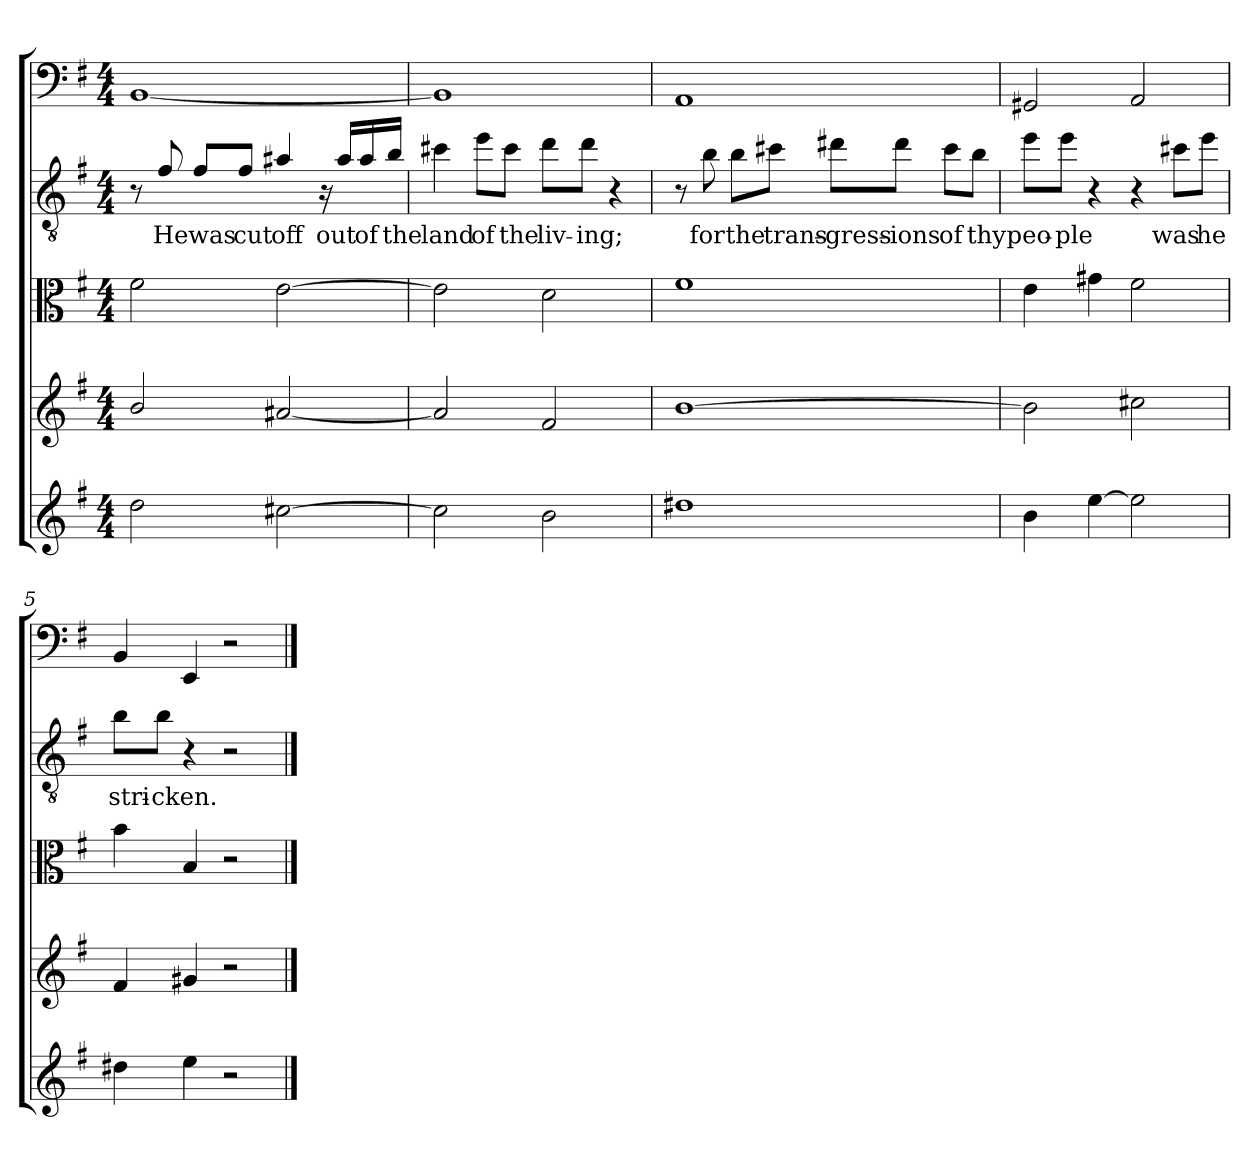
**kern	**kern	**kern	**kern	**text	**kern
*part5	*part4	*part3	*part2	*part2	*part1
*staff5	*staff4	*staff3	*staff2	*staff2	*staff1
*clefG2	*clefG2	*clefC3	*clefGv2	*	*clefF4
*k[f#]	*k[f#]	*k[f#]	*k[f#]	*	*k[f#]
*e:	*e:	*e:	*e:	*	*e:
*M4/4	*M4/4	*M4/4	*M4/4	*	*M4/4
=1	=1	=1	=1	=1	=1
2dd\	2b/	2f#\	8r	.	[1BB/
.	.	.	8f#/	He	.
.	.	.	8f#/L	was	.
.	.	.	8f#/J	cut	.
[2cc#X\	[2a#X/	[2e\	4a#X/	off	.
.	.	.	16r	.	.
.	.	.	16a#/LL	out	.
.	.	.	16a#/	of	.
.	.	.	16b/JJ	the	.
=2	=2	=2	=2	=2	=2
2cc#\]	2a#/]	2e\]	4cc#X\	land	1BB/]
.	.	.	8ee\L	of	.
.	.	.	8cc#\J	the	.
2b\	2f#/	2d\	8dd\L	liv-	.
.	.	.	8dd\J	-ing;	.
.	.	.	4r	.	.
=3	=3	=3	=3	=3	=3
1dd#X\	[1b\	1f#\	8r	.	1AA/
.	.	.	8b\	for	.
.	.	.	8b\L	the	.
.	.	.	8cc#X\J	trans-	.
.	.	.	8dd#X\L	-gress-	.
.	.	.	8dd#\J	-ions	.
.	.	.	8cc#\L	of	.
.	.	.	8b\J	thy	.
=4	=4	=4	=4	=4	=4
4b\	2b\]	4e\	8ee\L	peo-	2GG#X/
.	.	.	8ee\J	-ple	.
[4ee\	.	4g#X\	4r	.	.
2ee\]	2cc#X\	2f#\	4r	.	2AA/
.	.	.	8cc#X\L	was	.
.	.	.	8ee\J	he	.
=5	=5	=5	=5	=5	=5
4dd#X\	4f#/	4b\	8b\L	stri-	4BB/
.	.	.	8b\J	-cken.	.
4ee\	4g#X/	4B/	4r	.	4EE/
2r	2r	2r	2r	.	2r
==	==	==	==	==	==
*-	*-	*-	*-	*-	*-
